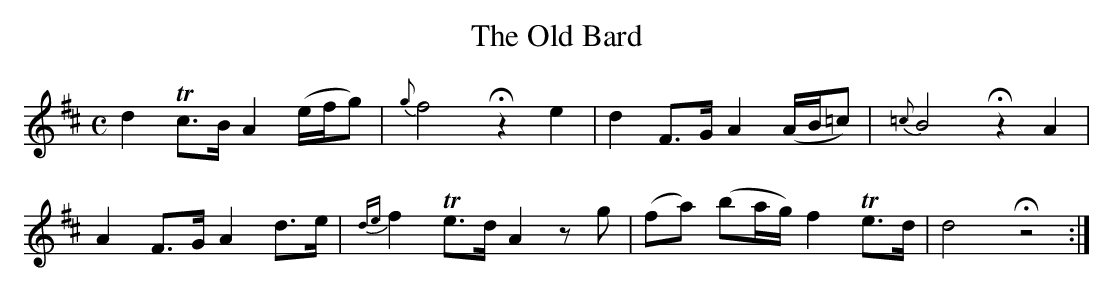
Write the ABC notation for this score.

X:1
T:Old Bard, The
M:C
L:1/8
K:D
d2 Tc>B A2 (e/f/g)|{g}f4 !fermata!z2e2|d2 F>G A2 (A/B/=c)|{=c}B4 !fermata!z2A2|
A2 F>G A2 d>e|{de}f2 Te>d A2 zg|(fa) (ba/g/) f2 Te>d|d4 !fermata!z4:|]
